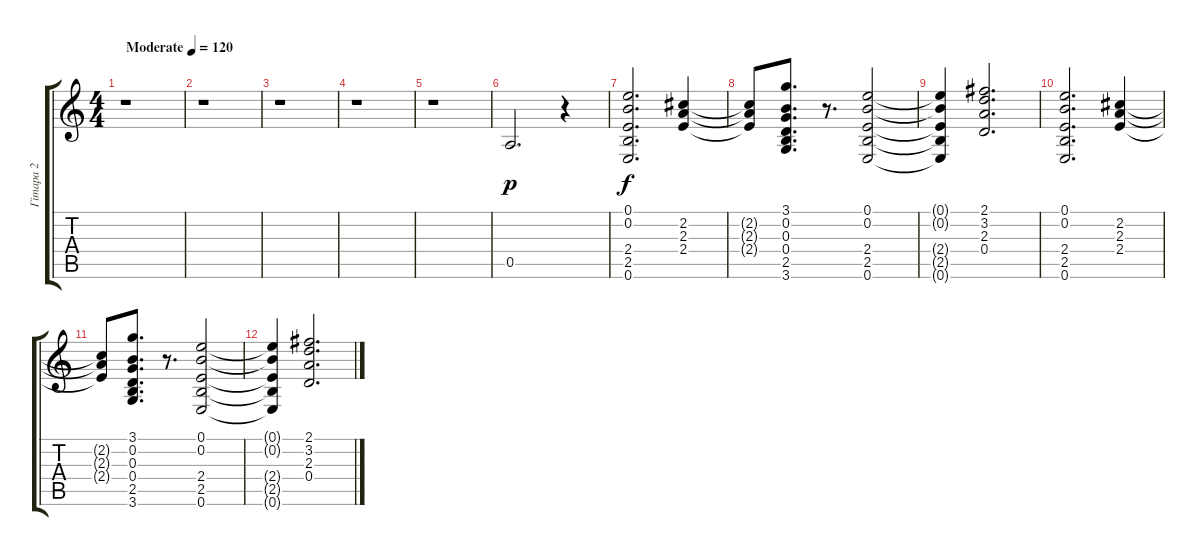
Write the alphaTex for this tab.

\track ("Гітара 2" "Гітара 2") {instrument distortionguitar}
\staff {score tabs}
\tuning (E4 B3 G3 D3 A2 E2) {hide}
\ts (4 4)
\tempo (120 "Moderate")
\clef g2
\ks c
r.1{dy p instrument distortionguitar} |
r.1 |
r.1 |
r.1 |
r.1 |
0.5.2{d} r.4 |
(0.1 0.2 2.4 2.5 0.6).2{d dy f} (2.2 2.3 2.4).4 |
(2.2{t} 2.3{t} 2.4{t}).8 (3.1 0.2 0.3 0.4 2.5 3.6).8{d} r.8{d} (0.1 0.2 2.4 2.5 0.6).2 |
(0.1{t} 0.2{t} 2.4{t} 2.5{t} 0.6{t}).4 (2.1 3.2 2.3 0.4).2{d} |
(0.1 0.2 2.4 2.5 0.6).2{d} (2.2 2.3 2.4).4 |
(2.2{t} 2.3{t} 2.4{t}).8 (3.1 0.2 0.3 0.4 2.5 3.6).8{d} r.8{d} (0.1 0.2 2.4 2.5 0.6).2 |
(0.1{t} 0.2{t} 2.4{t} 2.5{t} 0.6{t}).4 (2.1 3.2 2.3 0.4).2{d}
